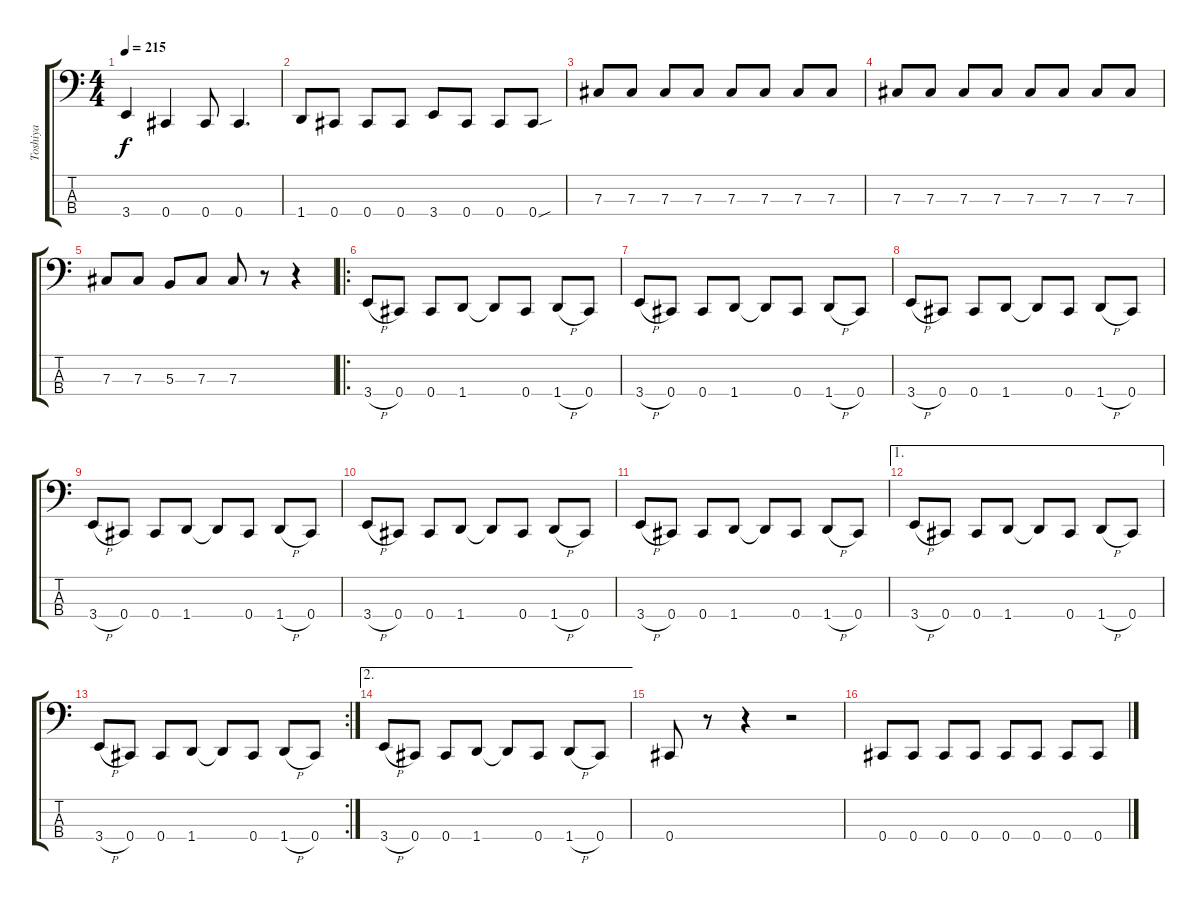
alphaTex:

\track ("Toshiya" "Toshiya") {instrument electricbasspick}
\staff {score tabs}
\tuning (E2 B1 Gb1 Db1) {hide}
\ts (4 4)
\tempo 215
\clef f4
\ks aminor
3.4{t}.4{dy f} 0.4.4 0.4.8 0.4.4{d} |
1.4.8 0.4.8 0.4.8 0.4.8 3.4.8 0.4.8 0.4.8 0.4{sou}.8 |
7.3.8 7.3.8 7.3.8 7.3.8 7.3.8 7.3.8 7.3.8 7.3.8 |
7.3.8 7.3.8 7.3.8 7.3.8 7.3.8 7.3.8 7.3.8 7.3.8 |
7.3.8 7.3.8 5.3.8 7.3.8 7.3.8 r.8 r.4 |
\ro
3.4{h}.8 0.4.8 0.4.8 1.4.8 1.4{t}.8 0.4.8 1.4{h}.8 0.4.8 |
3.4{h}.8 0.4.8 0.4.8 1.4.8 1.4{t}.8 0.4.8 1.4{h}.8 0.4.8 |
3.4{h}.8 0.4.8 0.4.8 1.4.8 1.4{t}.8 0.4.8 1.4{h}.8 0.4.8 |
3.4{h}.8 0.4.8 0.4.8 1.4.8 1.4{t}.8 0.4.8 1.4{h}.8 0.4.8 |
3.4{h}.8 0.4.8 0.4.8 1.4.8 1.4{t}.8 0.4.8 1.4{h}.8 0.4.8 |
3.4{h}.8 0.4.8 0.4.8 1.4.8 1.4{t}.8 0.4.8 1.4{h}.8 0.4.8 |
\ae 1
3.4{h}.8 0.4.8 0.4.8 1.4.8 1.4{t}.8 0.4.8 1.4{h}.8 0.4.8 |
\rc 2
3.4{h}.8 0.4.8 0.4.8 1.4.8 1.4{t}.8 0.4.8 1.4{h}.8 0.4.8 |
\ae 2
3.4{h}.8 0.4.8 0.4.8 1.4.8 1.4{t}.8 0.4.8 1.4{h}.8 0.4.8 |
0.4.8 r.8 r.4 r.2 |
0.4.8 0.4.8 0.4.8 0.4.8 0.4.8 0.4.8 0.4.8 0.4.8
